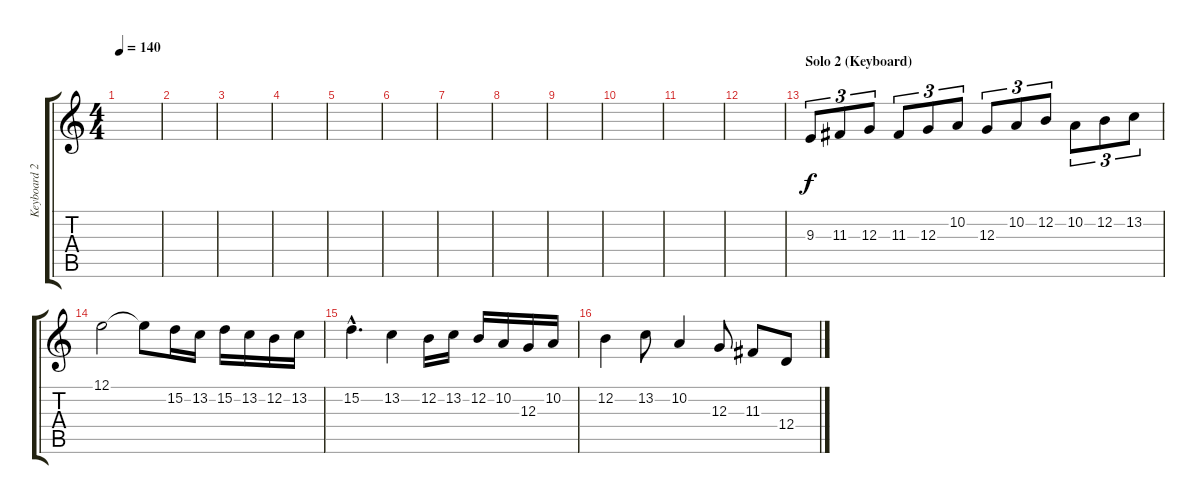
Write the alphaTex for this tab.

\track ("Keyboard 2" "Keyboard 2") {instrument stringensemble1}
\staff {score tabs}
\tuning (E4 B3 G3 D3 A2 E2) {hide}
\ts (4 4)
\tempo 140
\clef g2
\ks c
|
|
|
|
|
|
|
|
|
|
|
|
\section ("" "Solo 2 (Keyboard)")
9.3.8{tu (3 2) volume 16} 11.3.8{tu (3 2)} 12.3.8{tu (3 2)} 11.3.8{tu (3 2)} 12.3.8{tu (3 2)} 10.2.8{tu (3 2)} 12.3.8{tu (3 2)} 10.2.8{tu (3 2)} 12.2.8{tu (3 2)} 10.2.8{tu (3 2)} 12.2.8{tu (3 2)} 13.2.8{tu (3 2)} |
12.1.2 12.1{t}.8 15.2.16 13.2.16 15.2.16 13.2.16 12.2.16 13.2.16 |
15.2{hac}.4{d} 13.2.4 12.2.16 13.2.16 12.2.16 10.2.16 12.3.16 10.2.16 |
12.2.4 13.2.8 10.2.4 12.3.8 11.3.8 12.4.8
